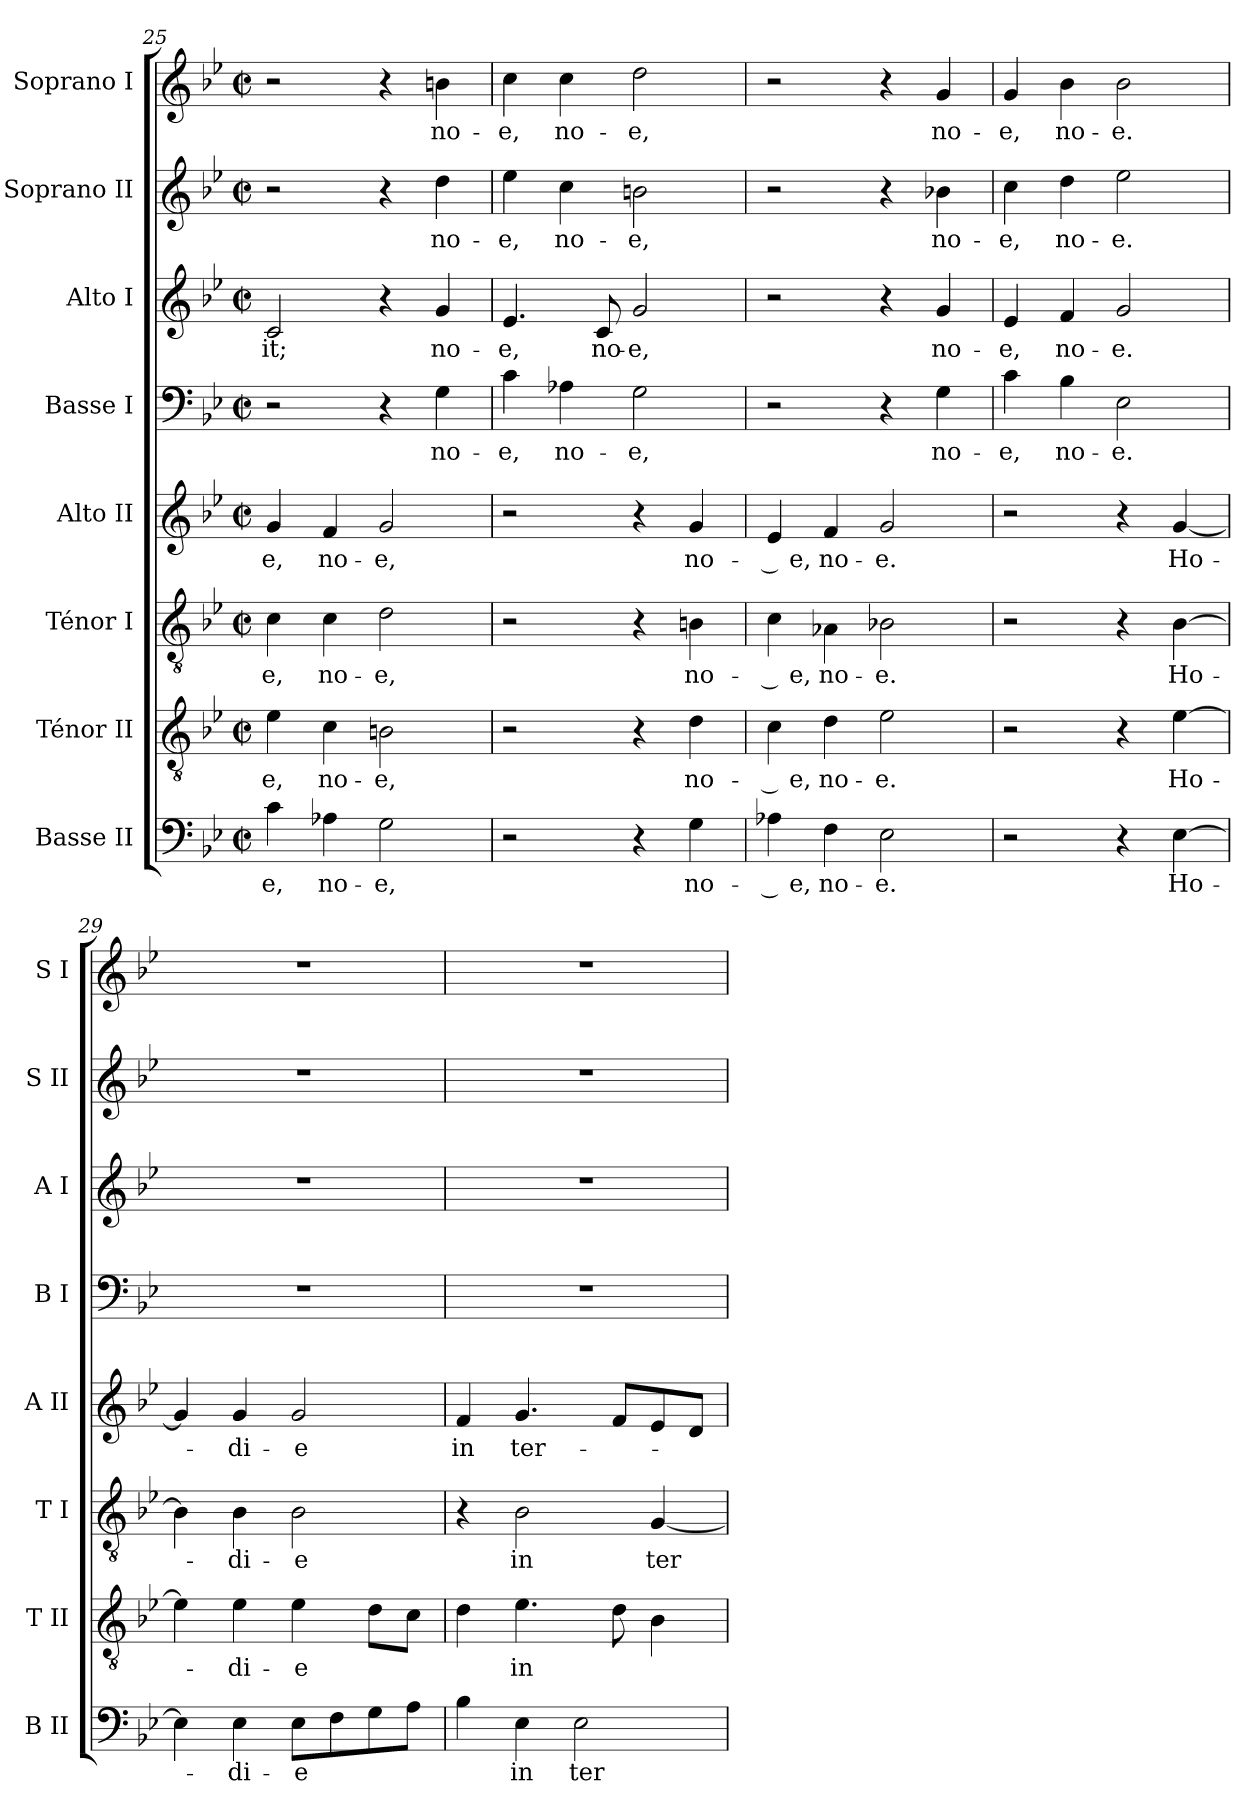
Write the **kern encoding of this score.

**kern	**text	**kern	**text	**kern	**text	**kern	**text	**kern	**text	**kern	**text	**kern	**text	**kern	**text
*part8	*part8	*part7	*part7	*part6	*part6	*part5	*part5	*part4	*part4	*part3	*part3	*part2	*part2	*part1	*part1
*staff8	*staff8	*staff7	*staff7	*staff6	*staff6	*staff5	*staff5	*staff4	*staff4	*staff3	*staff3	*staff2	*staff2	*staff1	*staff1
*I"Basse II	*	*I"Ténor II	*	*I"Ténor I	*	*I"Alto II	*	*I"Basse I	*	*I"Alto I	*	*I"Soprano II	*	*I"Soprano I	*
*I'B II	*	*I'T II	*	*I'T I	*	*I'A II	*	*I'B I	*	*I'A I	*	*I'S II	*	*I'S I	*
*clefF4	*	*clefGv2	*	*clefGv2	*	*clefG2	*	*clefF4	*	*clefG2	*	*clefG2	*	*clefG2	*
*k[b-e-]	*	*k[b-e-]	*	*k[b-e-]	*	*k[b-e-]	*	*k[b-e-]	*	*k[b-e-]	*	*k[b-e-]	*	*k[b-e-]	*
*M2/2	*	*M2/2	*	*M2/2	*	*M2/2	*	*M2/2	*	*M2/2	*	*M2/2	*	*M2/2	*
*met(c|)	*	*met(c|)	*	*met(c|)	*	*met(c|)	*	*met(c|)	*	*met(c|)	*	*met(c|)	*	*met(c|)	*
=25	=25	=25	=25	=25	=25	=25	=25	=25	=25	=25	=25	=25	=25	=25	=25
!	!LO:LY:b	!	!LO:LY:b	!	!LO:LY:b	!	!LO:LY:b	!	!	!	!LO:LY:b	!	!	!	!
4c\	-e,	4e-\	-e,	4c\	-e,	4g/	-e,	2r	.	2c/	-it;	2r	.	2r	.
!	!LO:LY:b	!	!LO:LY:b	!	!LO:LY:b	!	!LO:LY:b	!	!	!	!	!	!	!	!
4A-X\	no-	4c\	no-	4c\	no-	4f/	no-	.	.	.	.	.	.	.	.
!	!LO:LY:b	!	!LO:LY:b	!	!LO:LY:b	!	!LO:LY:b	!	!	!	!	!	!	!	!
2G\	-e,	2Bn\	-e,	2d\	-e,	2g/	-e,	4r	.	4r	.	4r	.	4r	.
!	!	!	!	!	!	!	!	!	!LO:LY:b	!	!LO:LY:b	!	!LO:LY:b	!	!LO:LY:b
.	.	.	.	.	.	.	.	4G\	no-	4g/	no-	4dd\	no-	4bn\	no-
=26	=26	=26	=26	=26	=26	=26	=26	=26	=26	=26	=26	=26	=26	=26	=26
!	!	!	!	!	!	!	!	!	!LO:LY:b	!	!LO:LY:b	!	!LO:LY:b	!	!LO:LY:b
2r	.	2r	.	2r	.	2r	.	4c\	-e,	4.e-/	-e,	4ee-\	-e,	4cc\	-e,
!	!	!	!	!	!	!	!	!	!LO:LY:b	!	!	!	!LO:LY:b	!	!LO:LY:b
.	.	.	.	.	.	.	.	4A-X\	no-	.	.	4cc\	no-	4cc\	no-
!	!	!	!	!	!	!	!	!	!	!	!LO:LY:b	!	!	!	!
.	.	.	.	.	.	.	.	.	.	8c/	no-	.	.	.	.
!	!	!	!	!	!	!	!	!	!LO:LY:b	!	!LO:LY:b	!	!LO:LY:b	!	!LO:LY:b
4r	.	4r	.	4r	.	4r	.	2G\	-e,	2g/	-e,	2bn\	-e,	2dd\	-e,
!	!LO:LY:b	!	!LO:LY:b	!	!LO:LY:b	!	!LO:LY:b	!	!	!	!	!	!	!	!
4G\	no-	4d\	no-	4Bn\	no-	4g/	no-	.	.	.	.	.	.	.	.
=27	=27	=27	=27	=27	=27	=27	=27	=27	=27	=27	=27	=27	=27	=27	=27
!	!LO:LY:b	!	!LO:LY:b	!	!LO:LY:b	!	!LO:LY:b	!	!	!	!	!	!	!	!
4A-X\	­ e,	4c\	­ e,	4c\	­ e,	4e-/	­ e,	2r	.	2r	.	2r	.	2r	.
!	!LO:LY:b	!	!LO:LY:b	!	!LO:LY:b	!	!LO:LY:b	!	!	!	!	!	!	!	!
4F\	no-	4d\	no-	4A-X\	no-	4f/	no-	.	.	.	.	.	.	.	.
!	!LO:LY:b	!	!LO:LY:b	!	!LO:LY:b	!	!LO:LY:b	!	!	!	!	!	!	!	!
2E-\	-e.	2e-\	-e.	2B-X\	-e.	2g/	-e.	4r	.	4r	.	4r	.	4r	.
!	!	!	!	!	!	!	!	!	!LO:LY:b	!	!LO:LY:b	!	!LO:LY:b	!	!LO:LY:b
.	.	.	.	.	.	.	.	4G\	no-	4g/	no-	4b-X\	no-	4g/	no-
=28	=28	=28	=28	=28	=28	=28	=28	=28	=28	=28	=28	=28	=28	=28	=28
!	!	!	!	!	!	!	!	!	!LO:LY:b	!	!LO:LY:b	!	!LO:LY:b	!	!LO:LY:b
2r	.	2r	.	2r	.	2r	.	4c\	-e,	4e-/	-e,	4cc\	-e,	4g/	-e,
!	!	!	!	!	!	!	!	!	!LO:LY:b	!	!LO:LY:b	!	!LO:LY:b	!	!LO:LY:b
.	.	.	.	.	.	.	.	4B-\	no-	4f/	no-	4dd\	no-	4b-\	no-
!	!	!	!	!	!	!	!	!	!LO:LY:b	!	!LO:LY:b	!	!LO:LY:b	!	!LO:LY:b
4r	.	4r	.	4r	.	4r	.	2E-\	-e.	2g/	-e.	2ee-\	-e.	2b-\	-e.
!	!LO:LY:b	!	!LO:LY:b	!	!LO:LY:b	!	!LO:LY:b	!	!	!	!	!	!	!	!
[4E-\	Ho-	[4e-\	Ho-	[4B-\	Ho-	[4g/	Ho-	.	.	.	.	.	.	.	.
=29	=29	=29	=29	=29	=29	=29	=29	=29	=29	=29	=29	=29	=29	=29	=29
4E-\]	.	4e-\]	.	4B-\]	.	4g/]	.	1r	.	1r	.	1r	.	1r	.
!	!LO:LY:b	!	!LO:LY:b	!	!LO:LY:b	!	!LO:LY:b	!	!	!	!	!	!	!	!
4E-\	-di-	4e-\	-di-	4B-\	-di-	4g/	-di-	.	.	.	.	.	.	.	.
!	!LO:LY:b	!	!LO:LY:b	!	!LO:LY:b	!	!LO:LY:b	!	!	!	!	!	!	!	!
8E-\L	-e	4e-\	-e	2B-\	-e	2g/	-e	.	.	.	.	.	.	.	.
8F\	.	.	.	.	.	.	.	.	.	.	.	.	.	.	.
8G\	.	8d\L	.	.	.	.	.	.	.	.	.	.	.	.	.
8A\J	.	8c\J	.	.	.	.	.	.	.	.	.	.	.	.	.
=30	=30	=30	=30	=30	=30	=30	=30	=30	=30	=30	=30	=30	=30	=30	=30
!	!	!	!	!	!	!	!LO:LY:b	!	!	!	!	!	!	!	!
4B-\	.	4d\	.	4r	.	4f/	in	1r	.	1r	.	1r	.	1r	.
!	!LO:LY:b	!	!LO:LY:b	!	!LO:LY:b	!	!LO:LY:b	!	!	!	!	!	!	!	!
4E-\	in	4.e-\	in	2B-\	in	4.g/	ter-	.	.	.	.	.	.	.	.
!	!LO:LY:b	!	!	!	!	!	!	!	!	!	!	!	!	!	!
2E-\	ter-	.	.	.	.	.	.	.	.	.	.	.	.	.	.
.	.	8d\	.	.	.	8f/L	.	.	.	.	.	.	.	.	.
!	!	!	!	!	!LO:LY:b	!	!	!	!	!	!	!	!	!	!
.	.	4B-\	.	[4G/	ter-	8e-/	.	.	.	.	.	.	.	.	.
.	.	.	.	.	.	8d/J	.	.	.	.	.	.	.	.	.
=	=	=	=	=	=	=	=	=	=	=	=	=	=	=	=
*-	*-	*-	*-	*-	*-	*-	*-	*-	*-	*-	*-	*-	*-	*-	*-
